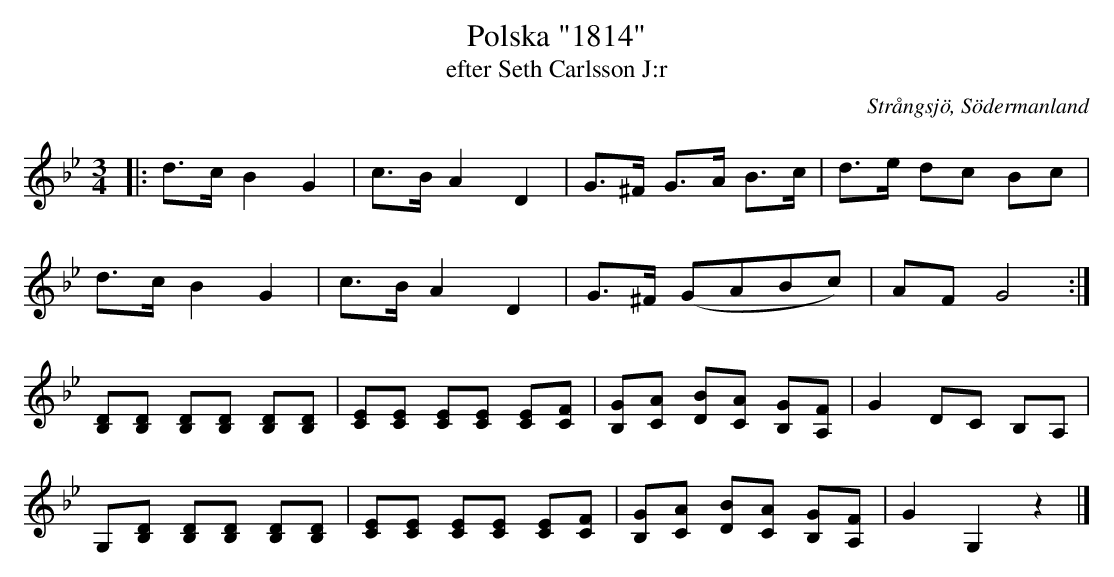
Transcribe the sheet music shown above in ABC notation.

X:1
T: Polska "1814"
T: efter Seth Carlsson J:r
O: Strångsjö, Södermanland
M: 3/4
L: 1/16
K: Bb
|: d3c B4 G4 | c3B A4 D4 | G3^F G3A B3c | d3e d2c2 B2c2 |
d3c B4 G4 | c3B A4 D4 | G3^F (G2A2B2c2) | A2F2 G8 :|
[D2B,2][D2B,2] [D2B,2][D2B,2] [D2B,2][D2B,2] | [C2E2][C2E2] [C2E2][C2E2] [C2E2][C2F2] | [B,2G2][C2A2] [D2B2][C2A2] [B,2G2][A,2F2] | G4 D2C2 B,2A,2 |
G,2[D2B,2] [D2B,2][D2B,2] [D2B,2][D2B,2] | [C2E2][C2E2] [C2E2][C2E2] [C2E2][C2F2] | [B,2G2][C2A2] [D2B2][C2A2] [B,2G2][A,2F2] | G4 G,4 z4 |]
